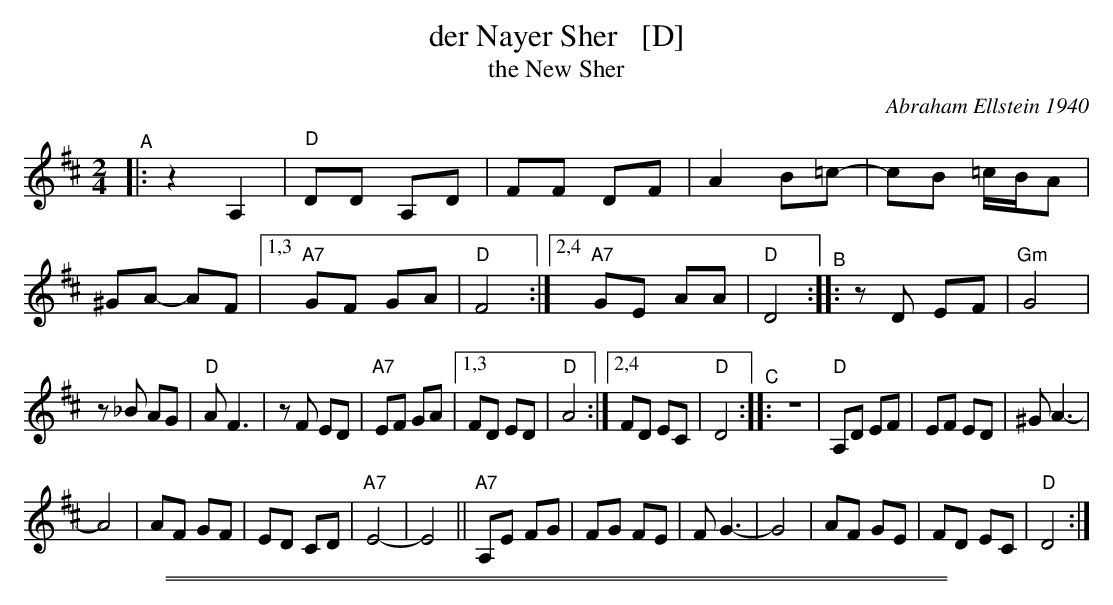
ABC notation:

X:1
T: der Nayer Sher   [D]
T: the New Sher
C: Abraham Ellstein 1940
M: 2/4
L: 1/8
K: D
"^A"|: z2A,2 | "D"DD A,D | FF DF | A2 B=c- | cB =c/B/A | ^GA- AF |[1,3 "A7"GF GA | "D"F4 :|[2,4 "A7"GE AA | "D"D4 "^B":: zD EF | "Gm"G4 |
 z_B AG | "D"AF3 | zF ED | "A7"EF GA |[1,3 FD ED | "D"A4 :|[2,4 FD EC | "D"D4 "^C":: z4 | "D"A,D EF | EF ED | ^GA3- |
 A4 |  AF GF | ED CD | "A7"E4- | E4 || "A7"A,E FG | FG FE | FG3- | G4 | AF GE | FD EC | "D"D4 :|
